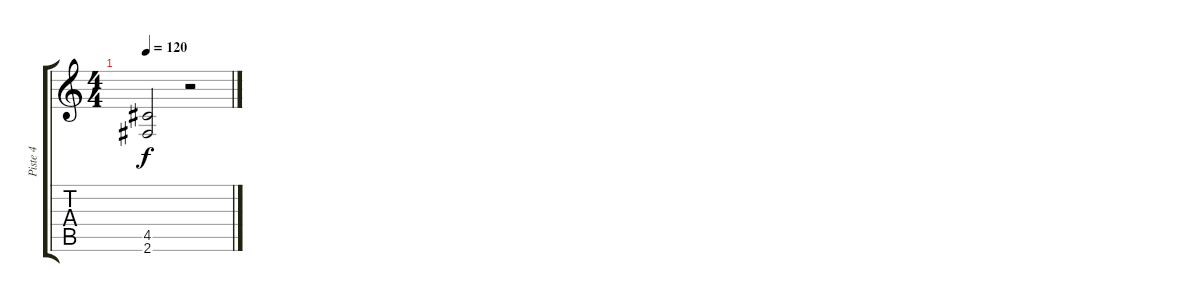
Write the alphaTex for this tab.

\track ("Piste 4" "Piste 4") {instrument overdrivenguitar}
\staff {score tabs}
\tuning (E4 B3 G3 D3 A2 E2) {hide}
\ts (4 4)
\tempo 120
\clef g2
\ks c
(4.5 2.6).2{dy f} r.2
